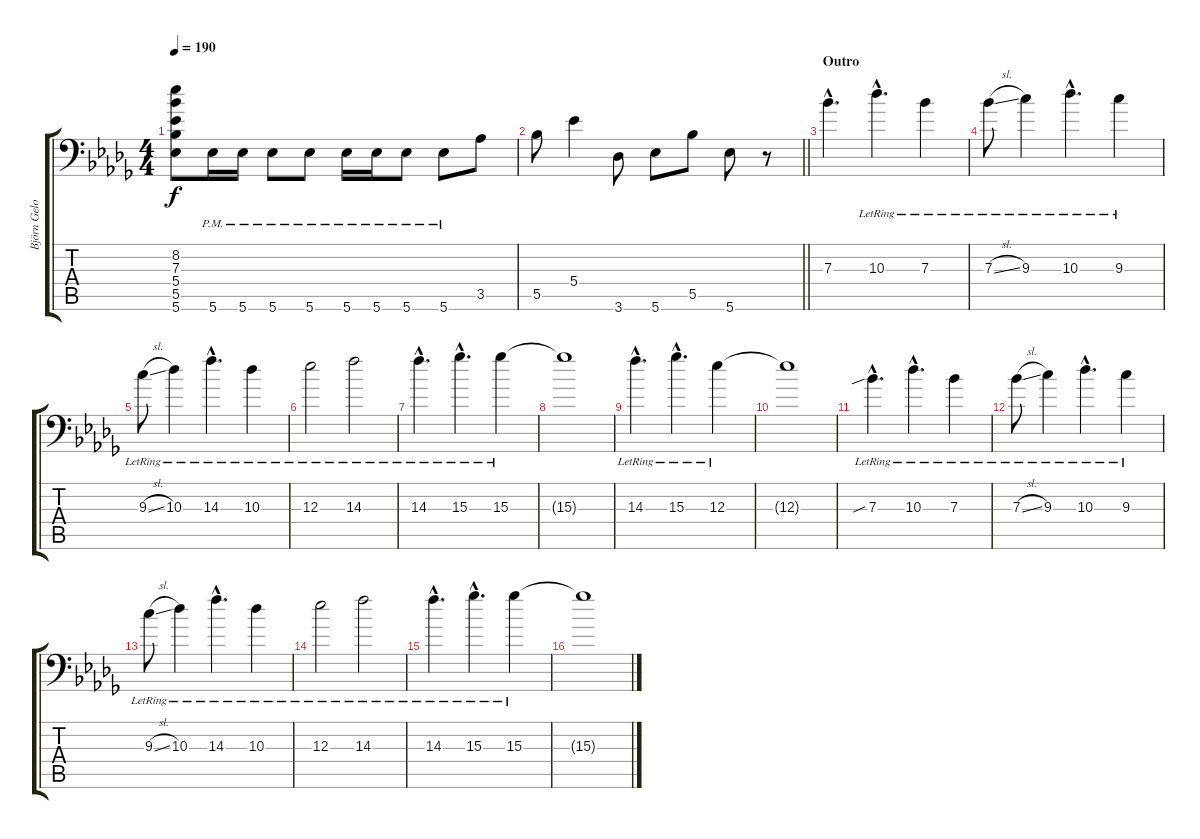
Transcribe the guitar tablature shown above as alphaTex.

\track ("Björn Gelotte" "Björn Gelo") {instrument distortionguitar}
\staff {score tabs}
\tuning (C4 G3 Eb3 Bb2 F2 Bb1) {hide}
\ts (4 4)
\tempo 190
\clef f4
\ks db
(8.2{t} 7.3{t} 5.4{t} 5.5{t} 5.6{t}).8{dy f} 5.6{pm}.16 5.6{pm}.16 5.6{pm}.8 5.6{pm}.8 5.6{pm}.16 5.6{pm}.16 5.6{pm}.8 5.6{pm}.8 3.5.8 |
\barLineRight lightlight
5.5.8 5.4.4 3.6.8 5.6.8 5.5.8 5.6.8 r.8 |
\section ("" "Outro")
7.3{hac}.4{d instrument electricguitarjazz} 10.3{hac lr}.4{d} 7.3{lr}.4 |
7.3{sl lr}.8 9.3{lr}.4 10.3{hac lr}.4{d} 9.3{lr}.4 |
9.3{sl lr}.8 10.3{lr}.4 14.3{hac lr}.4{d} 10.3{lr}.4 |
12.3{lr}.2 14.3{lr}.2 |
14.3{hac lr}.4{d} 15.3{hac lr}.4{d} 15.3{lr}.4 |
15.3{t}.1 |
14.3{hac lr}.4{d} 15.3{hac lr}.4{d} 12.3{lr}.4 |
12.3{t}.1 |
7.3{sib hac lr}.4{d} 10.3{hac lr}.4{d} 7.3{lr}.4 |
7.3{sl lr}.8 9.3{lr}.4 10.3{hac lr}.4{d} 9.3{lr}.4 |
9.3{sl lr}.8 10.3{lr}.4 14.3{hac lr}.4{d} 10.3{lr}.4 |
12.3{lr}.2 14.3{lr}.2 |
14.3{hac lr}.4{d} 15.3{hac lr}.4{d} 15.3{lr}.4 |
15.3{t}.1
